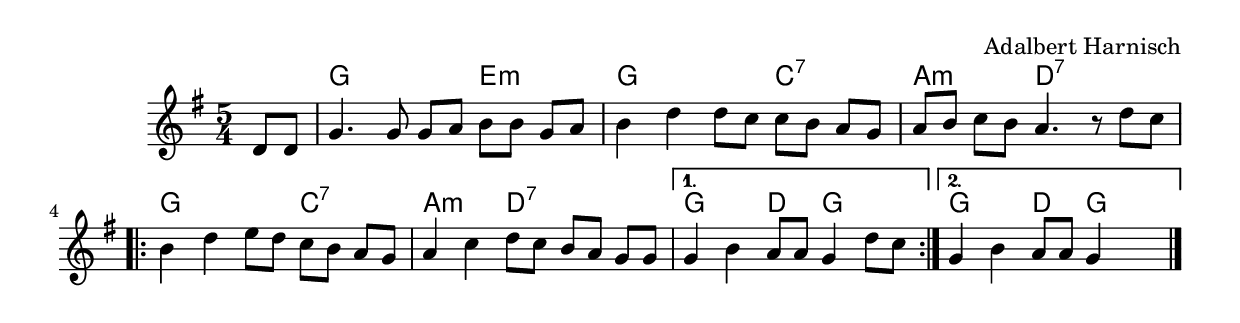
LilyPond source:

\version "2.16.0"

\header {
  %title = "Bürgerlied"
  composer = "Adalbert Harnisch"
}

global = {
  \time 5/4
  \key g \major
}

chordNames = \chordmode {
  \global
  s4 g1*3/4 e2:m g1*3/4 c2:7 a2:m d1*3/4:7 g1*3/4 c2:7 a2:m d1*3/4:7 g2 d4 g2 g d4 g2  
}

melody = \relative d' {
  \global
  \partial 4 d8 d |
  g4. g8 g a b b g a |
  b4 d d8 c c b a g |
  a b c b a4. r8 d c |
      
  \repeat volta 2
  {
    b4 d e8 d c b a g |
    a4 c d8 c b a g g |
  }
  \alternative
  {
    { g4 b a8 a g4 d'8 c }
    { g4 b a8 a g4 s4 \bar "|." }
  } 
}

\score {
  <<
    \new ChordNames \chordNames
    \new Staff { \melody }
  >>
  \layout { }
}
